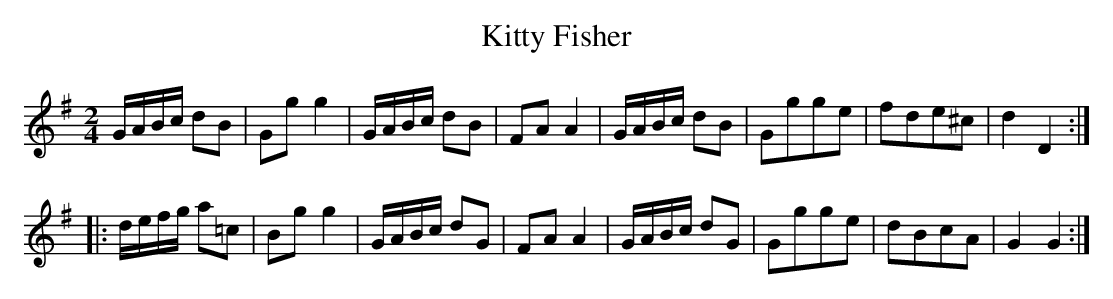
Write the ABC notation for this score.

X:1
T:Kitty Fisher
M:2/4
L:1/8
K:G
G/A/B/c/ dB|Gg g2|G/A/B/c/ dB|FA A2|G/A/B/c/ dB|Ggge|fde^c|d2 D2:|
|:d/e/f/g/ a=c|Bg g2|G/A/B/c/ dG|FA A2|G/A/B/c/ dG|Ggge|dBcA|G2G2:|
